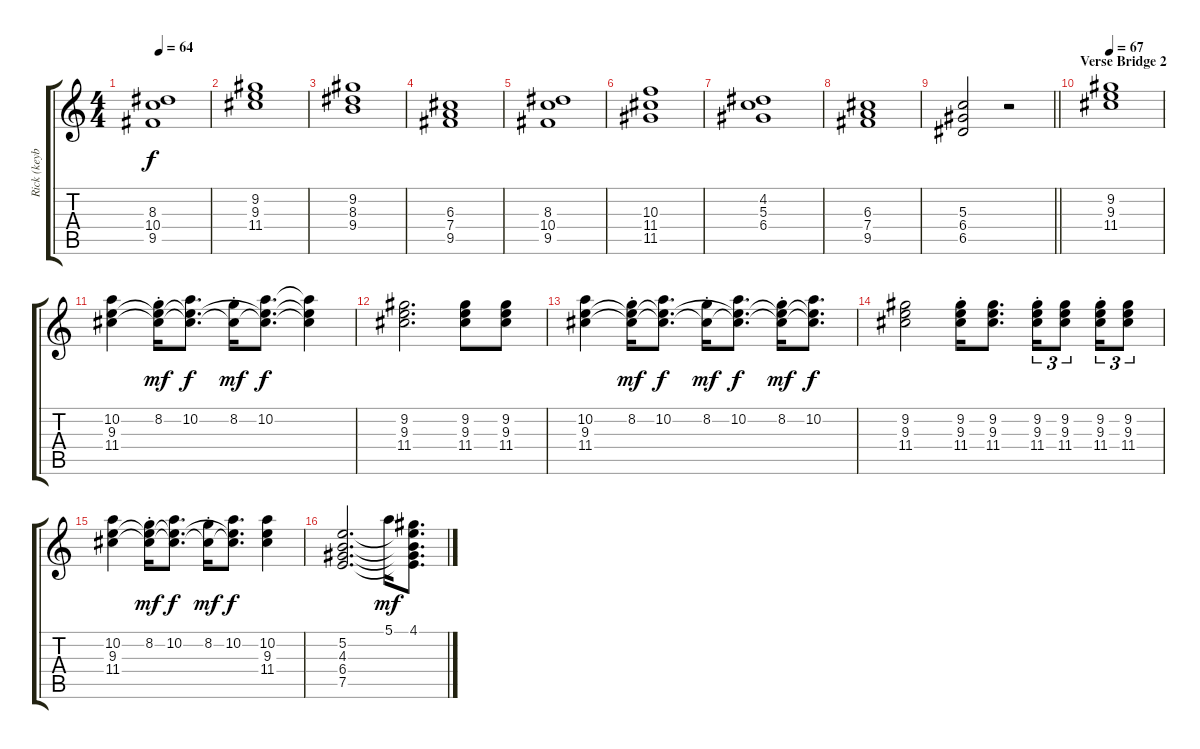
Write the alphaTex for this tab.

\track ("Rick (keyboard 1 - up.manual)" "Rick (keyb") {instrument drawbarorgan}
\staff {score tabs}
\tuning (E5 B4 G4 D4 A3 E3) {hide}
\ts (4 4)
\tempo 64
\clef g2
\ks c
(8.3 10.4 9.5).1{dy f} |
(9.2 9.3 11.4).1 |
(9.2 8.3 9.4).1 |
(6.3 7.4 9.5).1 |
(8.3 10.4 9.5).1 |
(10.3 11.4 11.5).1 |
(4.2 5.3 6.4).1 |
(6.3 7.4 9.5).1 |
\barLineRight lightlight
(5.3 6.4 6.5).2 r.2 |
\section ("" "Verse Bridge 2")
\tempo 67
(9.2 9.3 11.4).1 |
(10.2 9.3 11.4).4 (8.2{st} 9.3{t} 11.4{t}).16{dy mf} (10.2 9.3{t} 11.4{t}).8{d dy f} (8.2{st} 11.4{t}).16{dy mf} (10.2 9.3{t} 11.4{t}).8{d dy f} (10.2{t} 9.3{t} 11.4{t}).4 |
(9.2 9.3 11.4).2{d} (9.2 9.3 11.4).8 (9.2 9.3 11.4).8 |
(10.2 9.3 11.4).4 (8.2{st} 9.3{t} 11.4{t}).16{dy mf} (10.2 9.3{t} 11.4{t}).8{d dy f} (8.2{st} 11.4{t}).16{dy mf} (10.2 9.3{t} 11.4{t}).8{d dy f} (8.2{st} 9.3{t} 11.4{t}).16{dy mf} (10.2 9.3{t} 11.4{t}).8{d dy f} |
(9.2 9.3 11.4).2 (9.2{st} 9.3{st} 11.4{st}).16 (9.2 9.3 11.4).8{d} (9.2{st} 9.3{st} 11.4{st}).16{tu (3 2)} (9.2 9.3 11.4).8{tu (3 2)} (9.2{st} 9.3{st} 11.4{st}).16{tu (3 2)} (9.2 9.3 11.4).8{tu (3 2)} |
(10.2 9.3 11.4).4 (8.2{st} 9.3{t} 11.4{t}).16{dy mf} (10.2 9.3{t} 11.4{t}).8{d dy f} (8.2{st} 11.4{t}).16{dy mf} (10.2 9.3{t} 11.4{t}).8{d dy f} (10.2 9.3 11.4).4 |
(5.2 4.3 6.4 7.5).2{d} 5.1.16{dy mf} (4.1 5.2{t} 4.3{t} 6.4{t} 7.5{t}).8{d}
